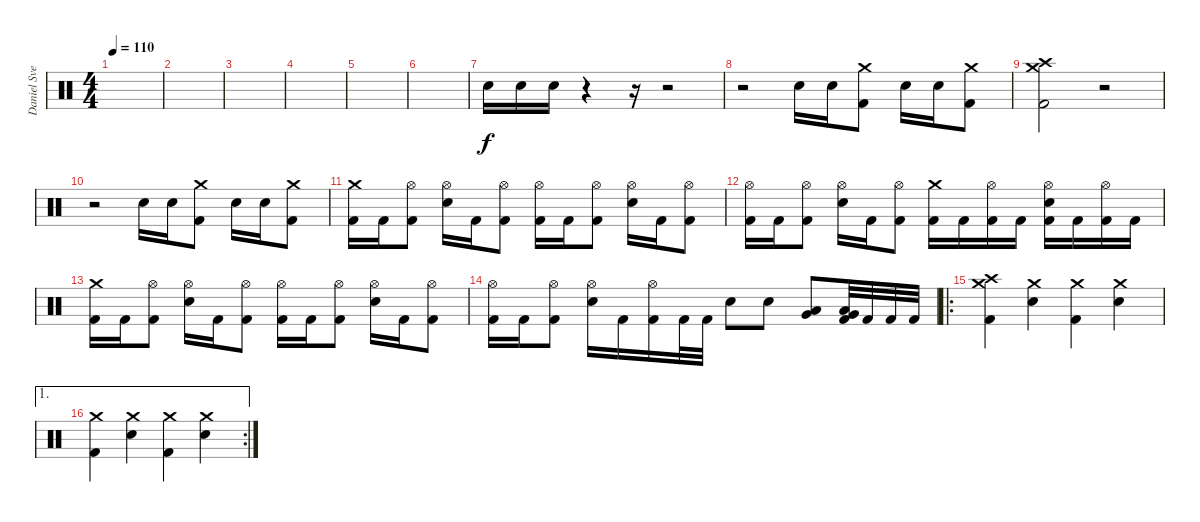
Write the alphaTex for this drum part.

\track ("Daniel Svensson" "Daniel Sve") {instrument percussion}
\staff {score}
\articulation defaults
\ts (4 4)
\tempo 110
\clef neutral
\ks c
|
|
|
|
|
|
"Electric Snare (hit)".16 "Electric Snare (hit)".16 "Electric Snare (hit)".16 r.4 r.16 r.2 |
r.2 "Electric Snare (hit)".16 "Electric Snare (hit)".16 ("Crash medium (hit)" "Kick (hit) 2").8 "Electric Snare (hit)".16 "Electric Snare (hit)".16 ("Crash medium (hit)" "Kick (hit) 2").8 |
("Crash medium (hit)" "Crash high (hit)" "Kick (hit) 2").2 r.2 |
r.2 "Electric Snare (hit)".16 "Electric Snare (hit)".16 ("Crash medium (hit)" "Kick (hit) 2").8 "Electric Snare (hit)".16 "Electric Snare (hit)".16 ("Crash medium (hit)" "Kick (hit) 2").8 |
("Crash medium (hit)" "Kick (hit) 2").16 "Kick (hit) 2".16 ("Hi-Hat (open)" "Kick (hit) 2").8 ("Hi-Hat (open)" "Electric Snare (hit)").16 "Kick (hit) 2".16 ("Hi-Hat (open)" "Kick (hit) 2").8 ("Hi-Hat (open)" "Kick (hit) 2").16 "Kick (hit) 2".16 ("Hi-Hat (open)" "Kick (hit) 2").8 ("Hi-Hat (open)" "Electric Snare (hit)").16 "Kick (hit) 2".16 ("Hi-Hat (open)" "Kick (hit) 2").8 |
("Hi-Hat (open)" "Kick (hit) 2").16 "Kick (hit) 2".16 ("Hi-Hat (open)" "Kick (hit) 2").8 ("Hi-Hat (open)" "Electric Snare (hit)").16 "Kick (hit) 2".16 ("Hi-Hat (open)" "Kick (hit) 2").8 ("Crash medium (hit)" "Kick (hit) 2").16 "Kick (hit) 2".16 ("Hi-Hat (open)" "Kick (hit) 2").16 "Kick (hit) 2".16 ("Hi-Hat (open)" "Electric Snare (hit)" "Kick (hit) 2").16 "Kick (hit) 2".16 ("Hi-Hat (open)" "Kick (hit) 2").16 "Kick (hit) 2".16 |
("Crash medium (hit)" "Kick (hit) 2").16 "Kick (hit) 2".16 ("Hi-Hat (open)" "Kick (hit) 2").8 ("Hi-Hat (open)" "Electric Snare (hit)").16 "Kick (hit) 2".16 ("Hi-Hat (open)" "Kick (hit) 2").8 ("Hi-Hat (open)" "Kick (hit) 2").16 "Kick (hit) 2".16 ("Hi-Hat (open)" "Kick (hit) 2").8 ("Hi-Hat (open)" "Electric Snare (hit)").16 "Kick (hit) 2".16 ("Hi-Hat (open)" "Kick (hit) 2").8 |
("Hi-Hat (open)" "Kick (hit) 2").16 "Kick (hit) 2".16 ("Hi-Hat (open)" "Kick (hit) 2").8 ("Hi-Hat (open)" "Electric Snare (hit)").16 "Kick (hit) 2".16 ("Hi-Hat (open)" "Kick (hit) 2").16 "Kick (hit) 2".32 "Kick (hit) 2".32 "Electric Snare (hit)".8 "Electric Snare (hit)".8 ("Low Tom (hit)" "Very Low Tom (hit)").8 ("Low Tom (hit)" "Very Low Tom (hit)" "Kick (hit) 2").32 "Kick (hit) 2".32 "Kick (hit) 2".32 "Kick (hit) 2".32 |
\ro
("Crash medium (hit)" "Crash high (hit)" "Kick (hit) 2").4 ("Crash medium (hit)" "Electric Snare (hit)").4 ("Crash medium (hit)" "Kick (hit) 2").4 ("Crash medium (hit)" "Electric Snare (hit)").4 |
\ae 1
\rc 2
("Crash medium (hit)" "Kick (hit) 2").4 ("Crash medium (hit)" "Electric Snare (hit)").4 ("Crash medium (hit)" "Kick (hit) 2").4 ("Crash medium (hit)" "Electric Snare (hit)").4
